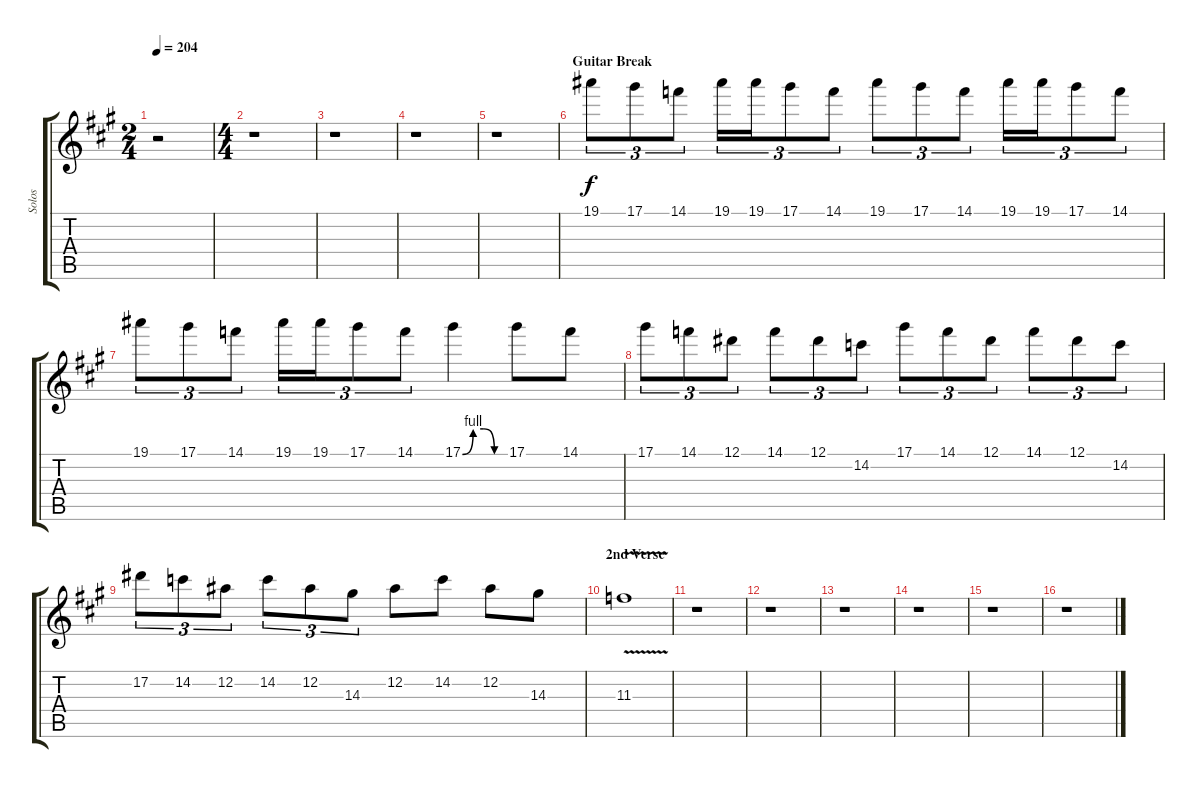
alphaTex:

\track ("Solos" "Solos") {instrument distortionguitar}
\staff {score tabs}
\tuning (Eb4 Bb3 Gb3 Db3 Ab2 Eb2) {hide}
\ts (2 4)
\tempo 204
\clef g2
\ks a
r.2{dy f} |
\ts (4 4)
r.1 |
r.1 |
r.1 |
r.1 |
\section ("" "Guitar Break")
19.1.8{tu (3 2)} 17.1.8{tu (3 2)} 14.1.8{tu (3 2)} 19.1.16{tu (3 2)} 19.1.16{tu (3 2)} 17.1.8{tu (3 2)} 14.1.8{tu (3 2)} 19.1.8{tu (3 2)} 17.1.8{tu (3 2)} 14.1.8{tu (3 2)} 19.1.16{tu (3 2)} 19.1.16{tu (3 2)} 17.1.8{tu (3 2)} 14.1.8{tu (3 2)} |
19.1.8{tu (3 2)} 17.1.8{tu (3 2)} 14.1.8{tu (3 2)} 19.1.16{tu (3 2)} 19.1.16{tu (3 2)} 17.1.8{tu (3 2)} 14.1.8{tu (3 2)} 17.1{be (custom 0 0 15 4 30 4 45 0 60 0)}.4 17.1.8 14.1.8 |
17.1.8{tu (3 2)} 14.1.8{tu (3 2)} 12.1.8{tu (3 2)} 14.1.8{tu (3 2)} 12.1.8{tu (3 2)} 14.2.8{tu (3 2)} 17.1.8{tu (3 2)} 14.1.8{tu (3 2)} 12.1.8{tu (3 2)} 14.1.8{tu (3 2)} 12.1.8{tu (3 2)} 14.2.8{tu (3 2)} |
17.2.8{tu (3 2)} 14.2.8{tu (3 2)} 12.2.8{tu (3 2)} 14.2.8{tu (3 2)} 12.2.8{tu (3 2)} 14.3.8{tu (3 2)} 12.2.8 14.2.8 12.2.8 14.3.8 |
\section ("" "2nd Verse ")
11.3{v}.1 |
r.1 |
r.1 |
r.1 |
r.1 |
r.1 |
r.1
